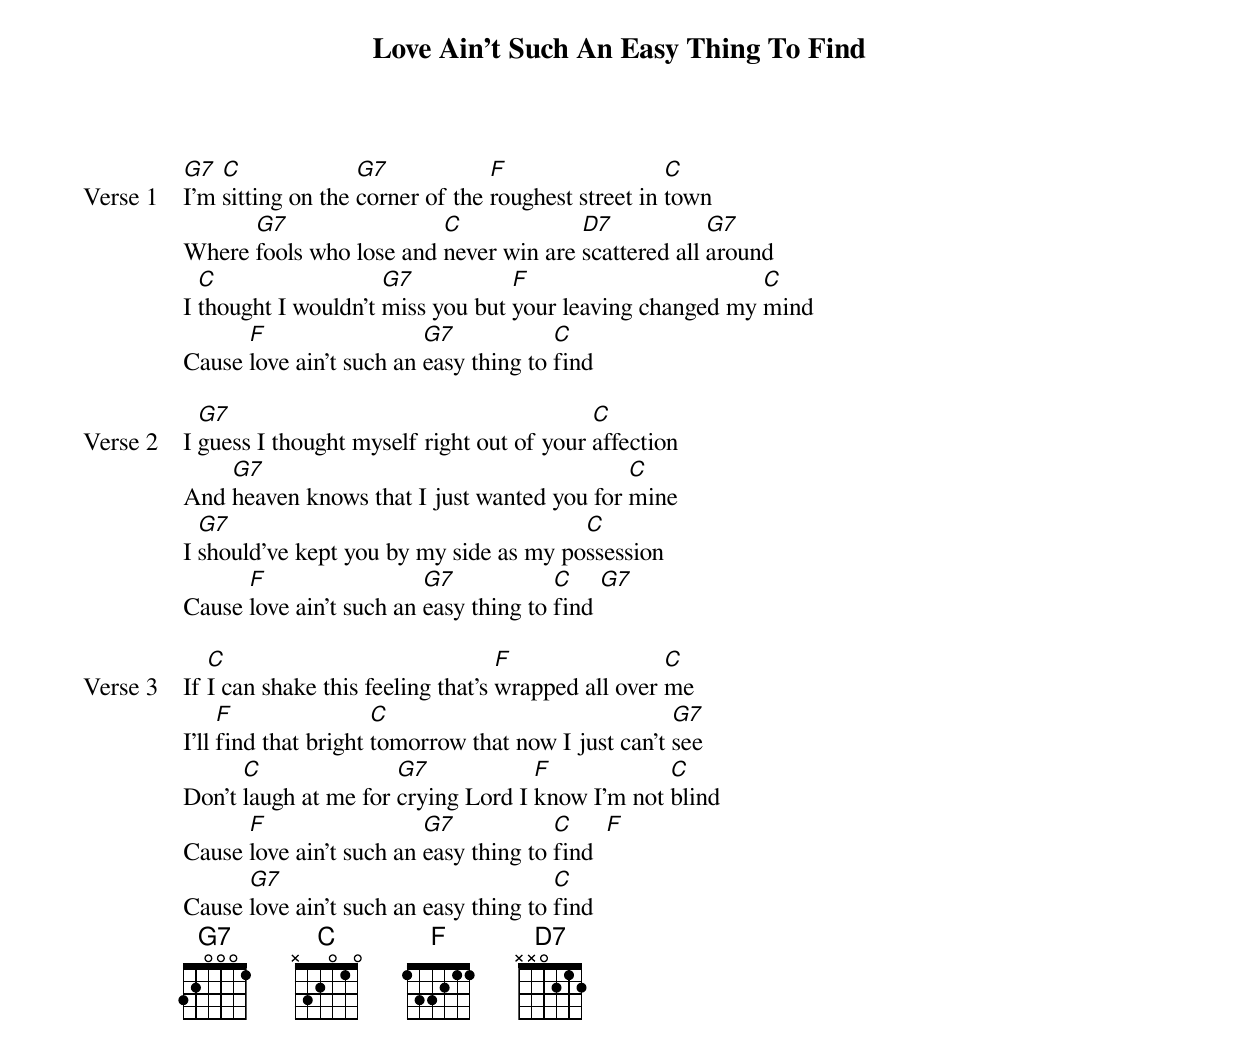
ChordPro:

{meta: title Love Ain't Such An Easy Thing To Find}
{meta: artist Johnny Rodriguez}
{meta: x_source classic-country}
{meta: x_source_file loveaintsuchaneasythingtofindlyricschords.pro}
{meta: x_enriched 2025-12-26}

{start_of_verse: Verse 1}
[G7]I'm [C]sitting on the [G7]corner of the [F]roughest street in [C]town
Where [G7]fools who lose and [C]never win are [D7]scattered all [G7]around
I [C]thought I wouldn't [G7]miss you but [F]your leaving changed my [C]mind
Cause [F]love ain't such an [G7]easy thing to [C]find
{end_of_verse}

{start_of_verse: Verse 2}
I [G7]guess I thought myself right out of your [C]affection
And [G7]heaven knows that I just wanted you for [C]mine
I [G7]should've kept you by my side as my po[C]ssession
Cause [F]love ain't such an [G7]easy thing to [C]find [G7]
{end_of_verse}

{start_of_verse: Verse 3}
If [C]I can shake this feeling that's [F]wrapped all over [C]me
I'll [F]find that bright [C]tomorrow that now I just can't [G7]see
Don't [C]laugh at me for [G7]crying Lord I [F]know I'm not [C]blind
Cause [F]love ain't such an [G7]easy thing to [C]find  [F]
Cause [G7]love ain't such an easy thing to [C]find
{end_of_verse}
